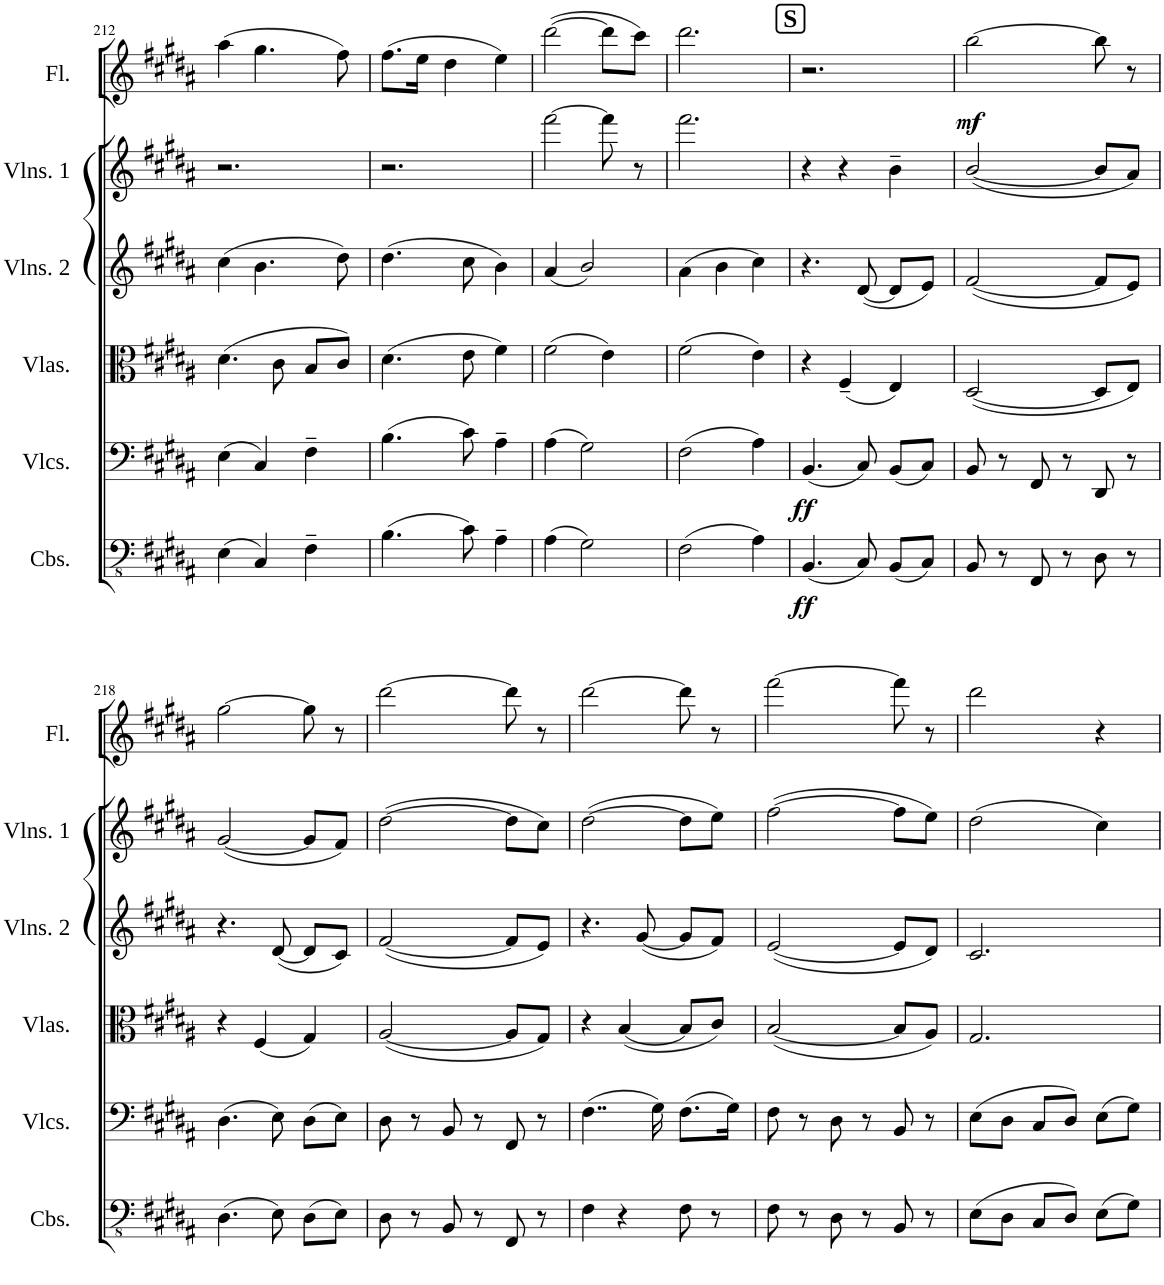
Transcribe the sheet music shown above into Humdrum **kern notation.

**kern	**dynam	**kern	**dynam	**kern	**kern	**kern	**kern	**dynam
*part6	*part6	*part5	*part5	*part4	*part3	*part2	*part1	*part1
*staff6	*staff6	*staff5	*staff5	*staff4	*staff3	*staff2	*staff1	*staff1
*I"Contrabasses	*	*I"Violoncellos	*	*I"Violas	*I"Violins 2	*I"Violins 1	*I"Flute	*
*I'Cbs.	*	*I'Vlcs.	*	*I'Vlas.	*I'Vlns. 2	*I'Vlns. 1	*I'Fl.	*
!!LO:PB:g=z
*clefFv4	*	*clefF4	*	*clefC3	*clefG2	*clefG2	*clefG2	*
*k[f#c#g#d#a#]	*	*k[f#c#g#d#a#]	*	*k[f#c#g#d#a#]	*k[f#c#g#d#a#]	*k[f#c#g#d#a#]	*k[f#c#g#d#a#]	*
*M3/4	*	*M3/4	*	*M3/4	*M3/4	*M3/4	*M3/4	*
=212	=212	=212	=212	=212	=212	=212	=212	=212
(4EE\	.	(4E\	.	(4.d#\	(4cc#\	2.r	(4aa#\	.
4CC#/)	.	4C#/)	.	.	4.b\	.	4.gg#\	.
.	.	.	.	8c#\	.	.	.	.
4FF#~\	.	4F#~\	.	8B/L	.	.	.	.
.	.	.	.	8c#/J)	8dd#\)	.	8ff#\)	.
=213	=213	=213	=213	=213	=213	=213	=213	=213
(4.BB\	.	(4.B\	.	(4.d#\	(4.dd#\	2.r	(8.ff#\L	.
.	.	.	.	.	.	.	16ee\Jk	.
.	.	.	.	.	.	.	4dd#\	.
8C#\)	.	8c#\)	.	8e\	8cc#\	.	.	.
4AA#~\	.	4A#~\	.	4f#\)	4b\)	.	4ee\)	.
=214	=214	=214	=214	=214	=214	=214	=214	=214
(4AA#\	.	(4A#\	.	(2f#\	(4a#/	[2fff#\	([2ddd#\	.
2GG#\)	.	2G#\)	.	.	2b/)	.	.	.
.	.	.	.	4e\)	.	8fff#\]	8ddd#\L]	.
.	.	.	.	.	.	8r	8ccc#\J)	.
=215	=215	=215	=215	=215	=215	=215	=215	=215
(2FF#\	.	(2F#\	.	(2f#\	(4a#\	2.fff#\	2.ddd#\	.
.	.	.	.	.	4b\	.	.	.
4AA#\)	.	4A#\)	.	4e\)	4cc#\)	.	.	.
!!LO:REH:place=s1:a:B:cj:fs=13.5337:t=S
=216	=216	=216	=216	=216	=216	=216	=216	=216
!	!LO:DY:b	!	!LO:DY:b	!	!	!	!	!
(4.BBB/	ff	(4.BB/	ff	4r	4.r	4r	2.r	.
.	.	.	.	(4F#~/	.	4r	.	.
8CC#/)	.	8C#/)	.	.	([8d#/	.	.	.
(8BBB/L	.	(8BB/L	.	4E/)	8d#/L]	4b~\	.	.
8CC#/J)	.	8C#/J)	.	.	8e/J)	.	.	.
=217	=217	=217	=217	=217	=217	=217	=217	=217
!	!	!	!	!	!	!	!	!LO:DY:b
8BBB/	.	8BB/	.	([2D#/	([2f#/	([2b/	[2bb\	mf
8r	.	8r	.	.	.	.	.	.
8FFF#/	.	8FF#/	.	.	.	.	.	.
8r	.	8r	.	.	.	.	.	.
8DD#\	.	8DD#/	.	8D#/L]	8f#/L]	8b/L]	8bb\]	.
8r	.	8r	.	8E/J)	8e/J)	8a#/J)	8r	.
!!LO:LB:g=z
=218	=218	=218	=218	=218	=218	=218	=218	=218
(4.DD#\	.	(4.D#\	.	4r	4.r	([2g#/	[2gg#\	.
.	.	.	.	(4F#/	.	.	.	.
8EE\)	.	8E\)	.	.	([8d#/	.	.	.
(8DD#\L	.	(8D#\L	.	4G#/)	8d#/L]	8g#/L]	8gg#\]	.
8EE\J)	.	8E\J)	.	.	8c#/J)	8f#/J)	8r	.
=219	=219	=219	=219	=219	=219	=219	=219	=219
8DD#\	.	8D#\	.	([2A#/	([2f#/	([2dd#\	[2ddd#\	.
8r	.	8r	.	.	.	.	.	.
8BBB/	.	8BB/	.	.	.	.	.	.
8r	.	8r	.	.	.	.	.	.
8FFF#/	.	8FF#/	.	8A#/L]	8f#/L]	8dd#\L]	8ddd#\]	.
8r	.	8r	.	8G#/J)	8e/J)	8cc#\J)	8r	.
=220	=220	=220	=220	=220	=220	=220	=220	=220
4FF#\	.	(4..F#\	.	4r	4.r	([2dd#\	[2ddd#\	.
4r	.	.	.	([4B/	.	.	.	.
.	.	.	.	.	([8g#/	.	.	.
.	.	16G#\)	.	.	.	.	.	.
8FF#\	.	(8.F#\L	.	8B/L]	8g#/L]	8dd#\L]	8ddd#\]	.
8r	.	.	.	8c#/J)	8f#/J)	8ee\J)	8r	.
.	.	16G#\Jk)	.	.	.	.	.	.
=221	=221	=221	=221	=221	=221	=221	=221	=221
8FF#\	.	8F#\	.	([2B/	([2e/	([2ff#\	[2fff#\	.
8r	.	8r	.	.	.	.	.	.
8DD#\	.	8D#\	.	.	.	.	.	.
8r	.	8r	.	.	.	.	.	.
8BBB/	.	8BB/	.	8B/L]	8e/L]	8ff#\L]	8fff#\]	.
8r	.	8r	.	8A#/J)	8d#/J)	8ee\J)	8r	.
=222	=222	=222	=222	=222	=222	=222	=222	=222
(8EE\L	.	(8E\L	.	2.G#/	2.c#/	(2dd#\	2ddd#\	.
8DD#\J	.	8D#\J	.	.	.	.	.	.
8CC#/L	.	8C#/L	.	.	.	.	.	.
8DD#/J)	.	8D#/J)	.	.	.	.	.	.
(8EE\L	.	(8E\L	.	.	.	4cc#\)	4r	.
8GG#\J)	.	8G#\J)	.	.	.	.	.	.
=	=	=	=	=	=	=	=	=
*-	*-	*-	*-	*-	*-	*-	*-	*-
